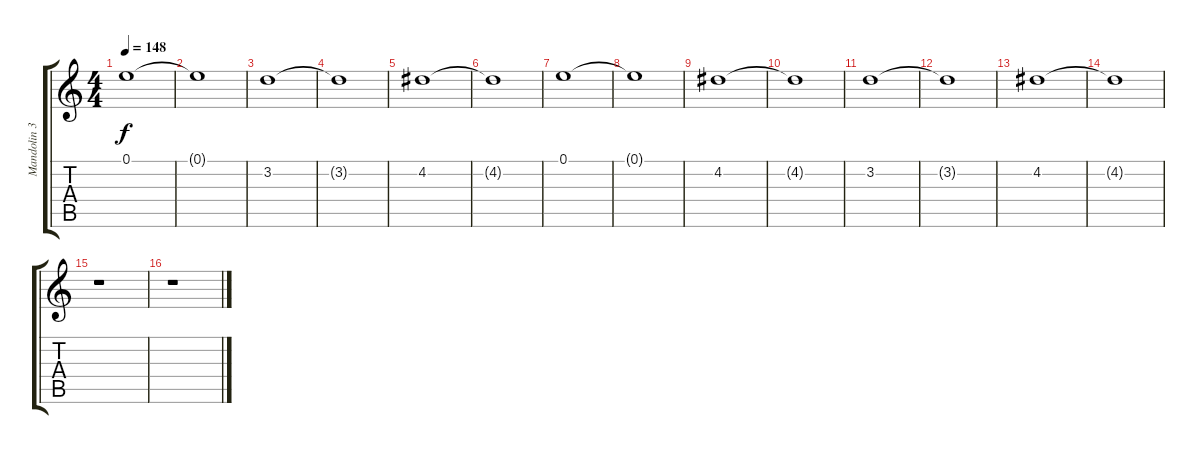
\track ("Mandolin 3" "Mandolin 3") {instrument acousticguitarnylon}
\staff {score tabs}
\tuning (E4 B3 G3 D3 A2 E2) {hide}
\ts (4 4)
\tempo 148
\clef g2
\ks c
0.1.1{dy f} |
0.1{t}.1 |
3.2.1 |
3.2{t}.1 |
4.2.1 |
4.2{t}.1 |
0.1.1 |
0.1{t}.1 |
4.2.1 |
4.2{t}.1 |
3.2.1 |
3.2{t}.1 |
4.2.1 |
4.2{t}.1 |
r.1 |
r.1
